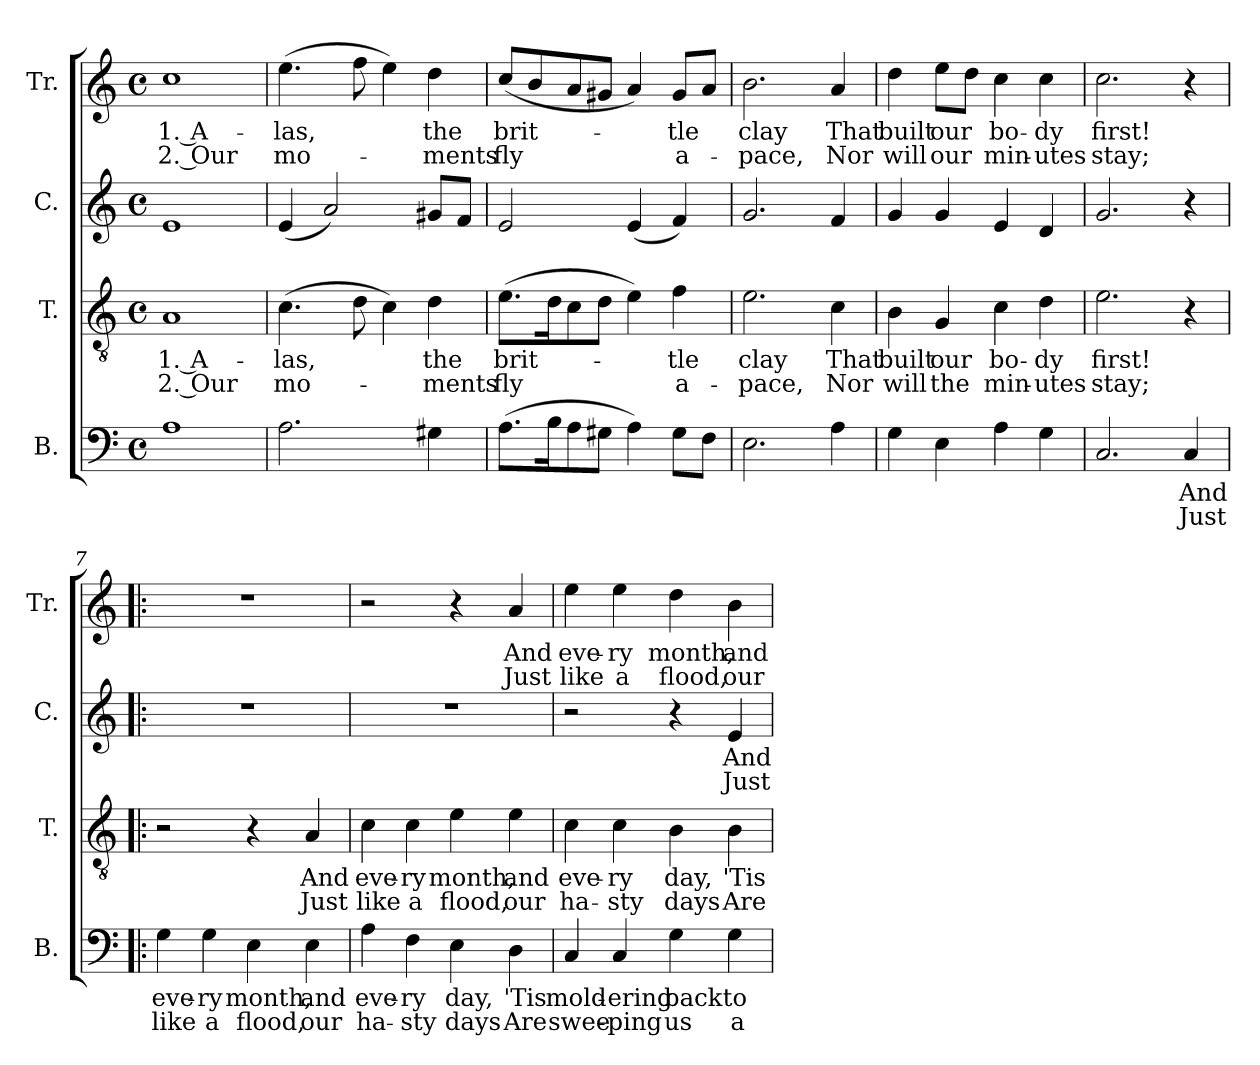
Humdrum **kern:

**kern	**text	**text	**kern	**text	**text	**kern	**text	**text	**kern	**text	**text
*part4	*part4	*part4	*part3	*part3	*part3	*part2	*part2	*part2	*part1	*part1	*part1
*staff4	*staff4	*staff4	*staff3	*staff3	*staff3	*staff2	*staff2	*staff2	*staff1	*staff1	*staff1
*I"B.	*	*	*I"T.	*	*	*I"C.	*	*	*I"Tr.	*	*
*I'B.	*	*	*I'T.	*	*	*I'C.	*	*	*I'Tr.	*	*
*clefF4	*	*	*clefGv2	*	*	*clefG2	*	*	*clefG2	*	*
*k[]	*	*	*k[]	*	*	*k[]	*	*	*k[]	*	*
*M4/4	*	*	*M4/4	*	*	*M4/4	*	*	*M4/4	*	*
*met(c)	*	*	*met(c)	*	*	*met(c)	*	*	*met(c)	*	*
*MM110	*	*	*MM110	*	*	*MM110	*	*	*MM110	*	*
=1	=1	=1	=1	=1	=1	=1	=1	=1	=1	=1	=1
1A	.	.	1A	1. A-	2. Our	1e	.	.	1cc	1. A-	2. Our
=2	=2	=2	=2	=2	=2	=2	=2	=2	=2	=2	=2
2.A\	.	.	(4.c\	-las,	mo-	(4e/	.	.	(4.ee\	-las,	mo-
.	.	.	.	.	.	2a/)	.	.	.	.	.
.	.	.	8d\	.	.	.	.	.	8ff\	.	.
.	.	.	4c\)	.	.	.	.	.	4ee\)	.	.
4G#X\	.	.	4d\	the	-ments	8g#X/L	.	.	4dd\	the	ments
.	.	.	.	.	.	8f/J	.	.	.	.	.
=3	=3	=3	=3	=3	=3	=3	=3	=3	=3	=3	=3
(8.A\L	.	.	(8.e\L	brit-	fly	2e/	.	.	(8cc/L	brit-	fly
.	.	.	.	.	.	.	.	.	8b/	.	.
16B\K	.	.	16d\K	.	.	.	.	.	.	.	.
8A\	.	.	8c\	.	.	.	.	.	8a/	.	.
8G#X\J	.	.	8d\J	.	.	.	.	.	8g#X/J	.	.
4A\)	.	.	4e\)	.	.	(4e/	.	.	4a/)	.	.
8G#\L	.	.	4f\	-tle	a-	4f/)	.	.	8g#/L	tle	a-
8F\J	.	.	.	.	.	.	.	.	8a/J	.	.
=4	=4	=4	=4	=4	=4	=4	=4	=4	=4	=4	=4
2.E\	.	.	2.e\	clay	-pace,	2.g/	.	.	2.b\	clay	-pace,
4A\	.	.	4c\	That	Nor	4f/	.	.	4a/	That	Nor
=5	=5	=5	=5	=5	=5	=5	=5	=5	=5	=5	=5
4G\	.	.	4B\	built	will	4g/	.	.	4dd\	built	will
4E\	.	.	4G/	our	the	4g/	.	.	8ee\L	our	our
.	.	.	.	.	.	.	.	.	8dd\J	.	.
4A\	.	.	4c\	bo-	min-	4e/	.	.	4cc\	bo-	min-
4G\	.	.	4d\	-dy	-utes	4d/	.	.	4cc\	-dy	-utes
=6	=6	=6	=6	=6	=6	=6	=6	=6	=6	=6	=6
2.C/	.	.	2.e\	first!	stay;	2.g/	.	.	2.cc\	first!	stay;
4C/	And	Just	4r	.	.	4r	.	.	4r	.	.
=7!|:	=7!|:	=7!|:	=7!|:	=7!|:	=7!|:	=7!|:	=7!|:	=7!|:	=7!|:	=7!|:	=7!|:
4G\	eve-	like	2r	.	.	1r	.	.	1r	.	.
4G\	-ry	a	.	.	.	.	.	.	.	.	.
4E\	month,	flood,	4r	.	.	.	.	.	.	.	.
4E\	and	our	4A/	And	Just	.	.	.	.	.	.
!!LO:LB:g=z
=8	=8	=8	=8	=8	=8	=8	=8	=8	=8	=8	=8
4A\	eve-	ha-	4c\	eve-	like	1r	.	.	2r	.	.
4F\	-ry	-sty	4c\	-ry	a	.	.	.	.	.	.
4E\	day,	days	4e\	month,	flood,	.	.	.	4r	.	.
4D\	'Tis	Are	4e\	and	our	.	.	.	4a/	And	Just
=9	=9	=9	=9	=9	=9	=9	=9	=9	=9	=9	=9
4C/	mold-	swee-	4c\	eve-	ha-	2r	.	.	4ee\	eve-	like
4C/	-ering	-ping	4c\	-ry	-sty	.	.	.	4ee\	-ry	a
4G\	back	us	4B\	day,	days	4r	.	.	4dd\	month,	flood,
4G\	to	a-	4B\	'Tis	Are	4e/	And	Just	4b\	and	our
=	=	=	=	=	=	=	=	=	=	=	=
*-	*-	*-	*-	*-	*-	*-	*-	*-	*-	*-	*-
